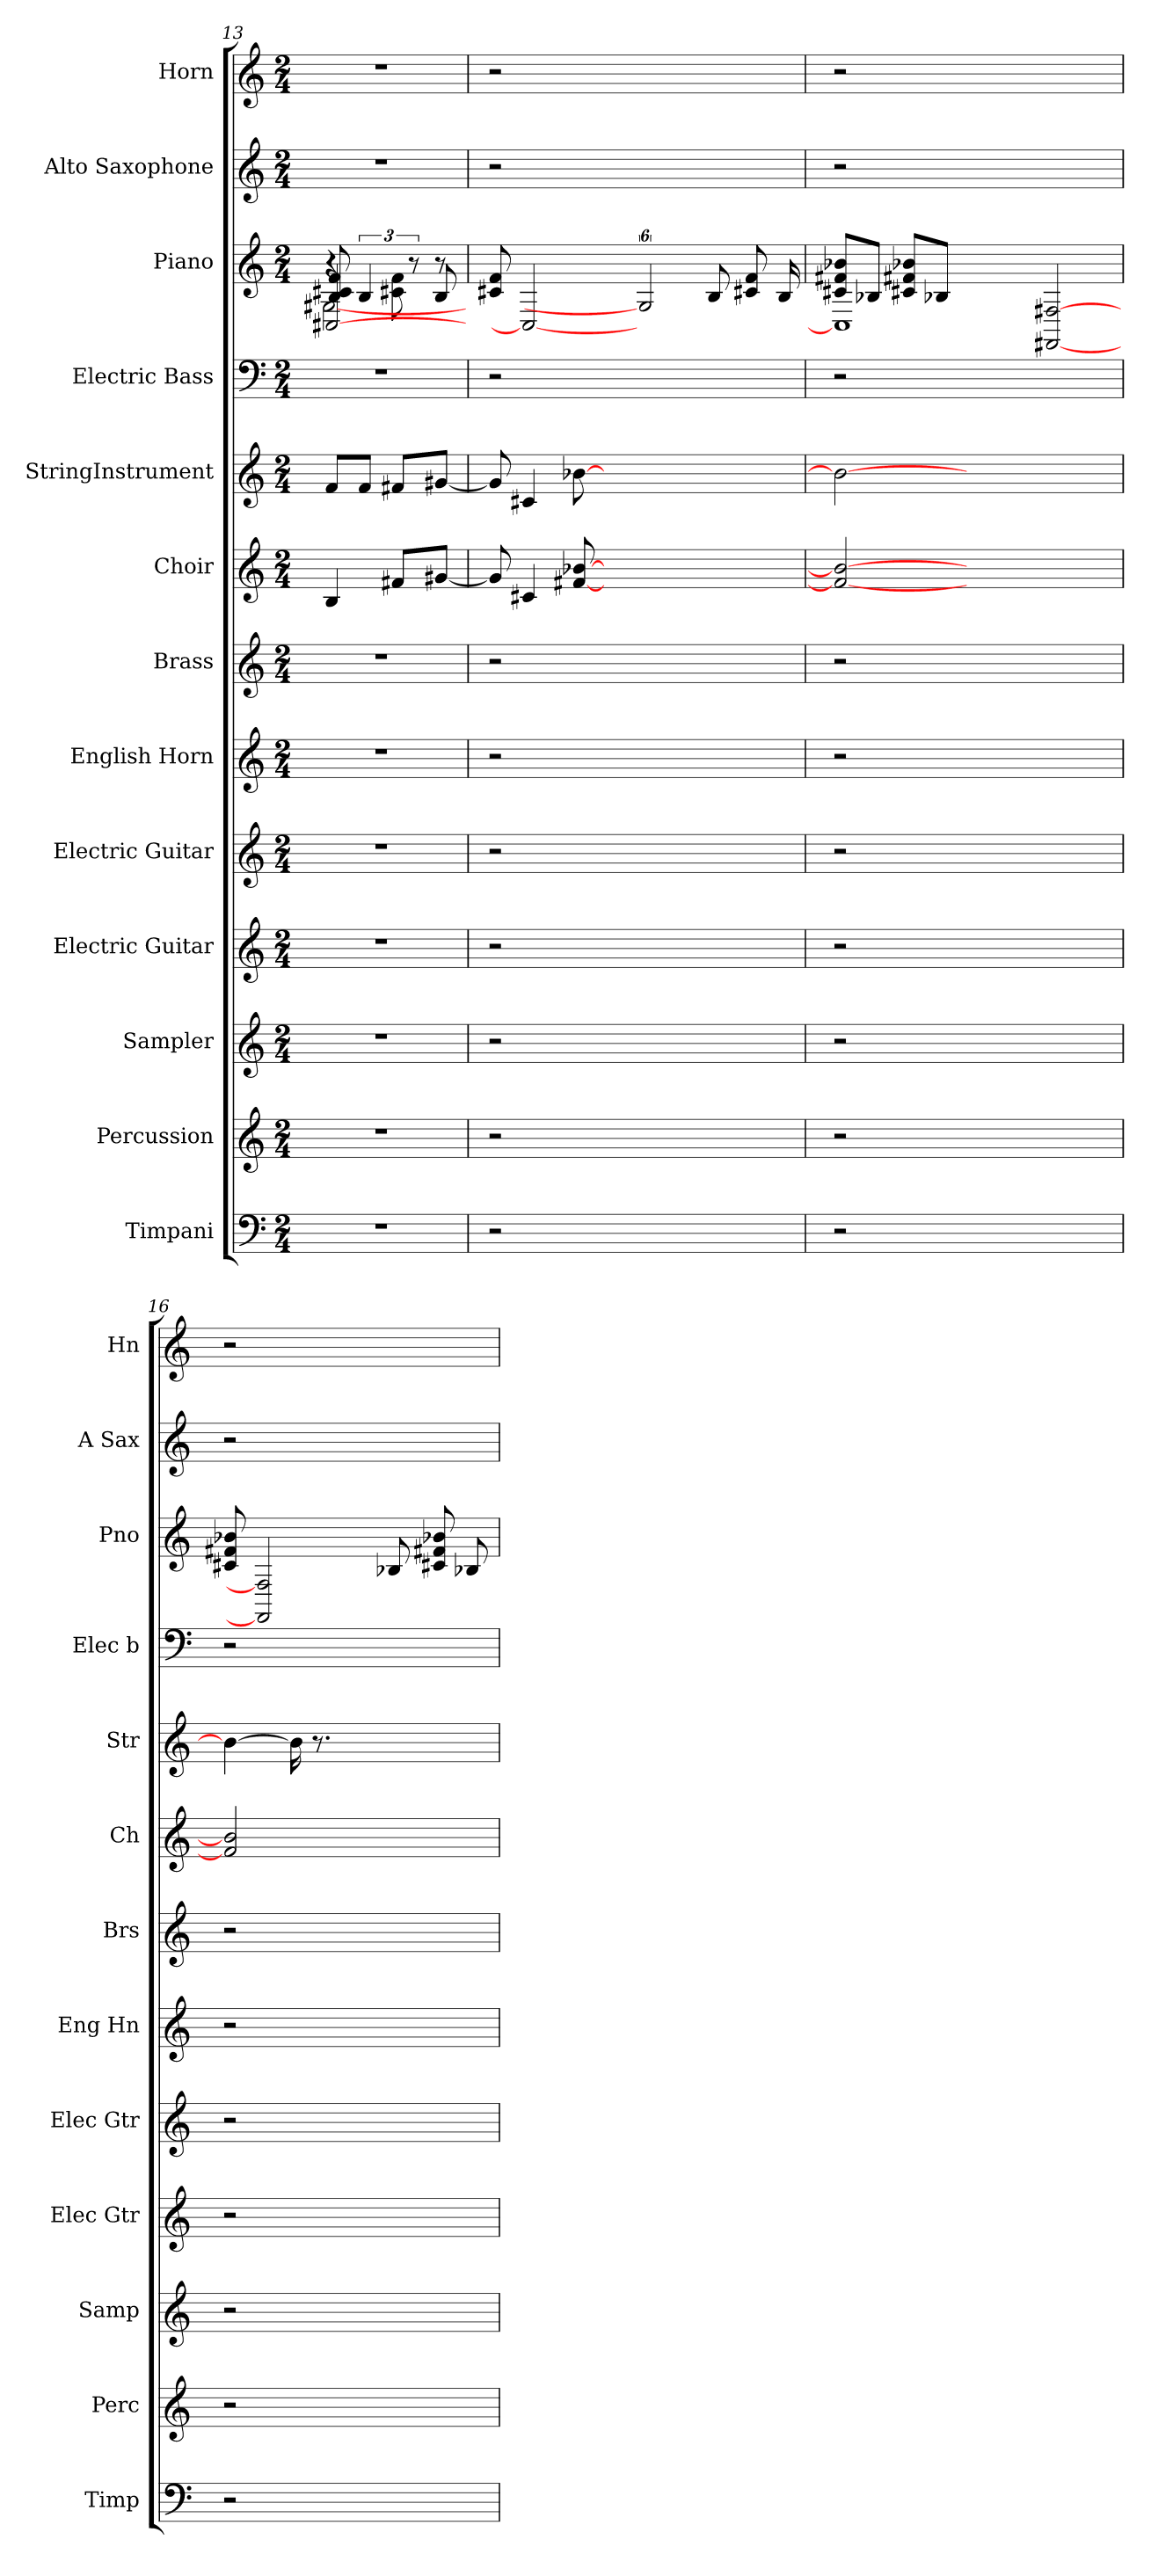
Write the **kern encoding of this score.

**kern	**kern	**kern	**kern	**kern	**kern	**kern	**kern	**kern	**kern	**kern	**kern	**kern
*part13	*part12	*part11	*part10	*part9	*part8	*part7	*part6	*part5	*part4	*part3	*part2	*part1
*staff13	*staff12	*staff11	*staff10	*staff9	*staff8	*staff7	*staff6	*staff5	*staff4	*staff3	*staff2	*staff1
*I"Timpani	*I"Percussion	*I"Sampler	*I"Electric Guitar	*I"Electric Guitar	*I"English Horn	*I"Brass	*I"Choir	*I"StringInstrument	*I"Electric Bass	*I"Piano	*I"Alto Saxophone	*I"Horn
*I'Timp	*I'Perc	*I'Samp	*I'Elec Gtr	*I'Elec Gtr	*I'Eng Hn	*I'Brs	*I'Ch	*I'Str	*I'Elec b	*I'Pno	*I'A Sax	*I'Hn
*clefF4	*clefG2	*clefG2	*clefG2	*clefG2	*clefG2	*clefG2	*clefG2	*clefG2	*clefF4	*clefG2	*clefG2	*clefG2
*	*	*	*	*	*ITrd4c7	*	*	*	*	*	*ITrd5c9	*ITrd4c7
*M2/4	*M2/4	*M2/4	*M2/4	*M2/4	*M2/4	*M2/4	*M2/4	*M2/4	*M2/4	*M2/4	*M2/4	*M2/4
=13	=13	=13	=13	=13	=13	=13	=13	=13	=13	=13	=13	=13
*	*	*	*	*	*	*	*	*	*	*^	*	*
*	*	*	*	*	*	*	*	*	*	*	*^	*	*
*	*	*	*	*	*	*	*	*	*	*	*	*^	*	*
2r	2r	2r	2r	2r	2r	2r	4B	8f/L	2r	[2C#X	[2G#X	8B 8c#X 8f	4r	2r	2r
.	.	.	.	.	.	.	.	8f/J	.	.	.	6B	.	.	.
.	.	.	.	.	.	.	8f#X/L	8f#X/L	.	.	.	.	8c#X 8f	.	.
.	.	.	.	.	.	.	.	.	.	.	.	12r	.	.	.
.	.	.	.	.	.	.	[8g#X/J	[8g#X/J	.	.	.	8B	8r	.	.
*	*	*	*	*	*	*	*	*	*	*v	*v	*v	*v	*	*
=14	=14	=14	=14	=14	=14	=14	=14	=14	=14	=14	=14	=14
2r	2r	2r	2r	2r	2r	2r	8g#]	8g#]	2r	8c#X 8f	2r	2r
.	.	.	.	.	.	.	4c#X	4c#X	.	2C#_	.	.
.	.	.	.	.	.	.	[8f#X [8b-X	[8b-X	.	.	.	.
48%41ryy	48%41ryy	48%41ryy	48%41ryy	48%41ryy	48%41ryy	48%41ryy	48%41ryy	48%41ryy	48%41ryy	.	48%41ryy	48%41ryy
.	.	.	.	.	.	.	.	.	.	12%5G#]	.	.
.	.	.	.	.	.	.	.	.	.	8B	.	.
.	.	.	.	.	.	.	.	.	.	8c#X 8f	.	.
.	.	.	.	.	.	.	.	.	.	16B	.	.
=15	=15	=15	=15	=15	=15	=15	=15	=15	=15	=15	=15	=15
*	*	*	*	*	*	*	*	*	*	*^	*	*
2r	2r	2r	2r	2r	2r	2r	2f#_ 2b-_	2b-_	2r	1C#]	8c#X/ 8f#X 8b-XL	2r	2r
.	.	.	.	.	.	.	.	.	.	.	8B-X/J	.	.
.	.	.	.	.	.	.	.	.	.	.	8c#X/ 8f#X 8b-XL	.	.
.	.	.	.	.	.	.	.	.	.	.	8B-X/J	.	.
1ryy	1ryy	1ryy	1ryy	1ryy	1ryy	1ryy	1ryy	1ryy	1ryy	.	1ryy	1ryy	1ryy
.	.	.	.	.	.	.	.	.	.	[2FF#X [2F#X	.	.	.
*	*	*	*	*	*	*	*	*	*	*v	*v	*	*
=16	=16	=16	=16	=16	=16	=16	=16	=16	=16	=16	=16	=16
2r	2r	2r	2r	2r	2r	2r	2f#] 2b-]	4b-_	2r	8c#X 8f#X 8b-X	2r	2r
.	.	.	.	.	.	.	.	.	.	2FF#] 2F#]	.	.
.	.	.	.	.	.	.	.	16b-]	.	.	.	.
.	.	.	.	.	.	.	.	8.r	.	.	.	.
2ryy	2ryy	2ryy	2ryy	2ryy	2ryy	2ryy	2ryy	2ryy	2ryy	.	2ryy	2ryy
.	.	.	.	.	.	.	.	.	.	8B-X	.	.
.	.	.	.	.	.	.	.	.	.	8c#X 8f#X 8b-X	.	.
.	.	.	.	.	.	.	.	.	.	8B-X	.	.
=	=	=	=	=	=	=	=	=	=	=	=	=
*-	*-	*-	*-	*-	*-	*-	*-	*-	*-	*-	*-	*-
